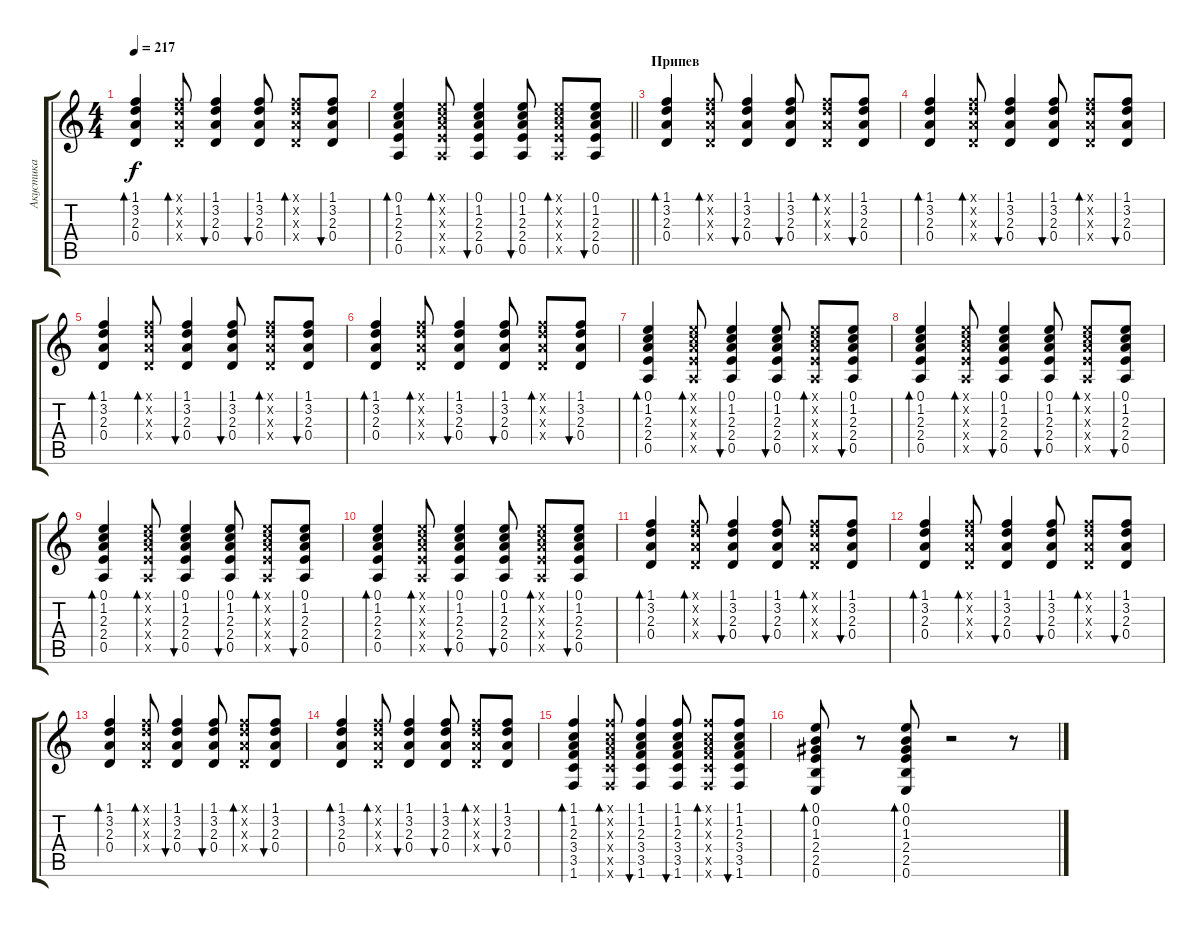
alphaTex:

\track ("Акустика" "Акустика") {instrument acousticguitarsteel}
\staff {score tabs}
\tuning (E4 B3 G3 D3 A2 E2) {hide}
\ts (4 4)
\tempo 217
\clef g2
\ks c
(1.1 3.2 2.3 0.4).4{bd 60 dy f} (1.1{x} 3.2{x} 2.3{x} 0.4{x}).8{bd 60} (1.1 3.2 2.3 0.4).4{bu 60} (1.1 3.2 2.3 0.4).8{bu 60} (1.1{x} 3.2{x} 2.3{x} 0.4{x}).8{bd 60} (1.1 3.2 2.3 0.4).8{bu 60} |
\barLineRight lightlight
(0.1 1.2 2.3 2.4 0.5).4{bd 60} (0.1{x} 1.2{x} 2.3{x} 2.4{x} 0.5{x}).8{bd 60} (0.1 1.2 2.3 2.4 0.5).4{bu 60} (0.1 1.2 2.3 2.4 0.5).8{bu 60} (0.1{x} 1.2{x} 2.3{x} 2.4{x} 0.5{x}).8{bd 60} (0.1 1.2 2.3 2.4 0.5).8{bu 60} |
\section ("" "Припев")
(1.1 3.2 2.3 0.4).4{bd 60} (1.1{x} 3.2{x} 2.3{x} 0.4{x}).8{bd 60} (1.1 3.2 2.3 0.4).4{bu 60} (1.1 3.2 2.3 0.4).8{bu 60} (1.1{x} 3.2{x} 2.3{x} 0.4{x}).8{bd 60} (1.1 3.2 2.3 0.4).8{bu 60} |
(1.1 3.2 2.3 0.4).4{bd 60} (1.1{x} 3.2{x} 2.3{x} 0.4{x}).8{bd 60} (1.1 3.2 2.3 0.4).4{bu 60} (1.1 3.2 2.3 0.4).8{bu 60} (1.1{x} 3.2{x} 2.3{x} 0.4{x}).8{bd 60} (1.1 3.2 2.3 0.4).8{bu 60} |
(1.1 3.2 2.3 0.4).4{bd 60} (1.1{x} 3.2{x} 2.3{x} 0.4{x}).8{bd 60} (1.1 3.2 2.3 0.4).4{bu 60} (1.1 3.2 2.3 0.4).8{bu 60} (1.1{x} 3.2{x} 2.3{x} 0.4{x}).8{bd 60} (1.1 3.2 2.3 0.4).8{bu 60} |
(1.1 3.2 2.3 0.4).4{bd 60} (1.1{x} 3.2{x} 2.3{x} 0.4{x}).8{bd 60} (1.1 3.2 2.3 0.4).4{bu 60} (1.1 3.2 2.3 0.4).8{bu 60} (1.1{x} 3.2{x} 2.3{x} 0.4{x}).8{bd 60} (1.1 3.2 2.3 0.4).8{bu 60} |
(0.1 1.2 2.3 2.4 0.5).4{bd 60} (0.1{x} 1.2{x} 2.3{x} 2.4{x} 0.5{x}).8{bd 60} (0.1 1.2 2.3 2.4 0.5).4{bu 60} (0.1 1.2 2.3 2.4 0.5).8{bu 60} (0.1{x} 1.2{x} 2.3{x} 2.4{x} 0.5{x}).8{bd 60} (0.1 1.2 2.3 2.4 0.5).8{bu 60} |
(0.1 1.2 2.3 2.4 0.5).4{bd 60} (0.1{x} 1.2{x} 2.3{x} 2.4{x} 0.5{x}).8{bd 60} (0.1 1.2 2.3 2.4 0.5).4{bu 60} (0.1 1.2 2.3 2.4 0.5).8{bu 60} (0.1{x} 1.2{x} 2.3{x} 2.4{x} 0.5{x}).8{bd 60} (0.1 1.2 2.3 2.4 0.5).8{bu 60} |
(0.1 1.2 2.3 2.4 0.5).4{bd 60} (0.1{x} 1.2{x} 2.3{x} 2.4{x} 0.5{x}).8{bd 60} (0.1 1.2 2.3 2.4 0.5).4{bu 60} (0.1 1.2 2.3 2.4 0.5).8{bu 60} (0.1{x} 1.2{x} 2.3{x} 2.4{x} 0.5{x}).8{bd 60} (0.1 1.2 2.3 2.4 0.5).8{bu 60} |
(0.1 1.2 2.3 2.4 0.5).4{bd 60} (0.1{x} 1.2{x} 2.3{x} 2.4{x} 0.5{x}).8{bd 60} (0.1 1.2 2.3 2.4 0.5).4{bu 60} (0.1 1.2 2.3 2.4 0.5).8{bu 60} (0.1{x} 1.2{x} 2.3{x} 2.4{x} 0.5{x}).8{bd 60} (0.1 1.2 2.3 2.4 0.5).8{bu 60} |
(1.1 3.2 2.3 0.4).4{bd 60} (1.1{x} 3.2{x} 2.3{x} 0.4{x}).8{bd 60} (1.1 3.2 2.3 0.4).4{bu 60} (1.1 3.2 2.3 0.4).8{bu 60} (1.1{x} 3.2{x} 2.3{x} 0.4{x}).8{bd 60} (1.1 3.2 2.3 0.4).8{bu 60} |
(1.1 3.2 2.3 0.4).4{bd 60} (1.1{x} 3.2{x} 2.3{x} 0.4{x}).8{bd 60} (1.1 3.2 2.3 0.4).4{bu 60} (1.1 3.2 2.3 0.4).8{bu 60} (1.1{x} 3.2{x} 2.3{x} 0.4{x}).8{bd 60} (1.1 3.2 2.3 0.4).8{bu 60} |
(1.1 3.2 2.3 0.4).4{bd 60} (1.1{x} 3.2{x} 2.3{x} 0.4{x}).8{bd 60} (1.1 3.2 2.3 0.4).4{bu 60} (1.1 3.2 2.3 0.4).8{bu 60} (1.1{x} 3.2{x} 2.3{x} 0.4{x}).8{bd 60} (1.1 3.2 2.3 0.4).8{bu 60} |
(1.1 3.2 2.3 0.4).4{bd 60} (1.1{x} 3.2{x} 2.3{x} 0.4{x}).8{bd 60} (1.1 3.2 2.3 0.4).4{bu 60} (1.1 3.2 2.3 0.4).8{bu 60} (1.1{x} 3.2{x} 2.3{x} 0.4{x}).8{bd 60} (1.1 3.2 2.3 0.4).8{bu 60} |
(1.1 1.2 2.3 3.4 3.5 1.6).4{bd 60} (1.1{x} 1.2{x} 2.3{x} 3.4{x} 3.5{x} 1.6{x}).8{bd 60} (1.1 1.2 2.3 3.4 3.5 1.6).4{bu 60} (1.1 1.2 2.3 3.4 3.5 1.6).8{bu 60} (1.1{x} 1.2{x} 2.3{x} 3.4{x} 3.5{x} 1.6{x}).8{bd 60} (1.1 1.2 2.3 3.4 3.5 1.6).8{bu 60} |
(0.1 0.2 1.3 2.4 2.5 0.6).8{bd 60} r.8 (0.1 0.2 1.3 2.4 2.5 0.6).8{bd 60} r.2 r.8
